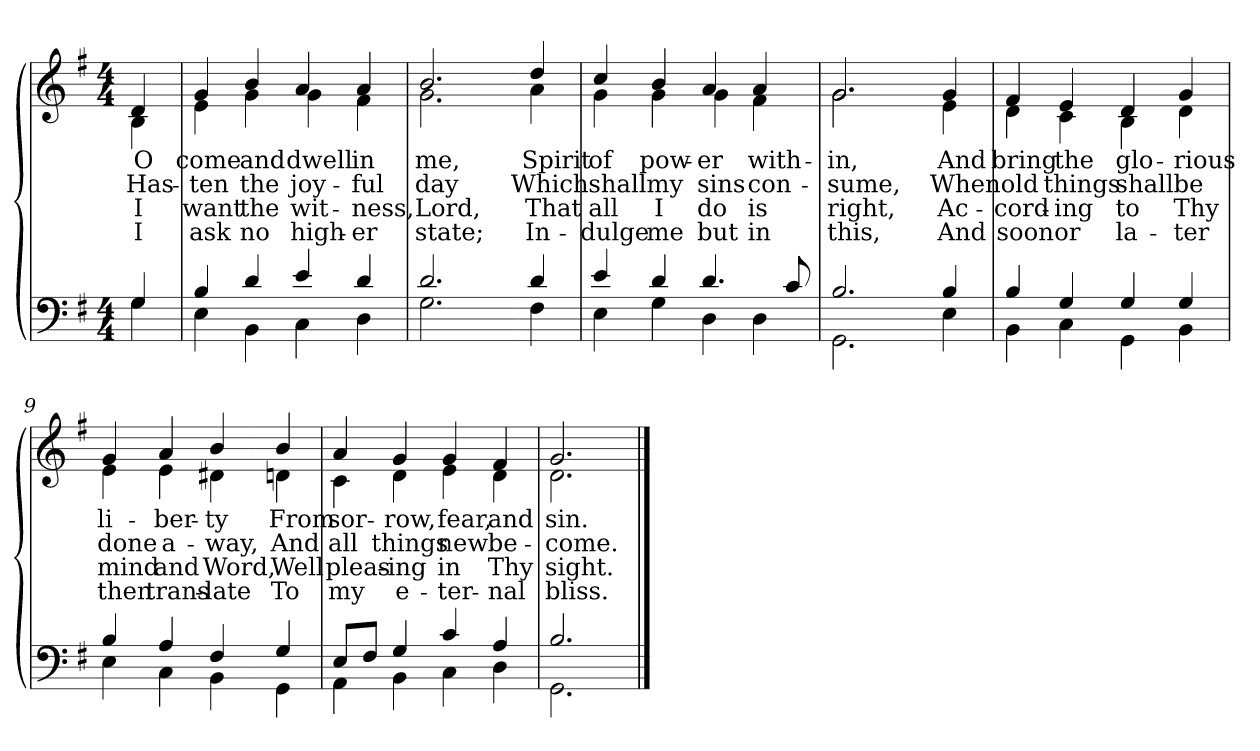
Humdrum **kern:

**kern	**kern	**text	**text	**text	**text
*part2	*part1	*part1	*part1	*part1	*part1
*staff2	*staff1	*staff1	*staff1	*staff1	*staff1
*clefF4	*clefG2	*	*	*	*
*k[f#]	*k[f#]	*	*	*	*
*M4/4	*M4/4	*	*	*	*
=1	=1	=1	=1	=1	=1
*^	*	*	*	*	*
!	!	!LO:TX:b:i:t=Verse	!	!	!	!
!	!	!	!LO:LY:b	!LO:LY:b	!LO:LY:b	!LO:LY:b
*	*	*^	*	*	*	*
4G/	4G\	4d/	4B\	O	Has-	I	I
=2	=2	=2	=2	=2	=2	=2	=2
!	!	!	!	!LO:LY:b	!LO:LY:b	!LO:LY:b	!LO:LY:b
4B/	4E\	4g/	4e\	come	-ten	want	ask
!	!	!	!	!LO:LY:b	!LO:LY:b	!LO:LY:b	!LO:LY:b
4d/	4BB\	4b/	4g\	and	the	the	no
!	!	!	!	!LO:LY:b	!LO:LY:b	!LO:LY:b	!LO:LY:b
4e/	4C\	4a/	4g\	dwell	joy-	wit-	high-
!	!	!	!	!LO:LY:b	!LO:LY:b	!LO:LY:b	!LO:LY:b
4d/	4D\	4a/	4f#\	in	-ful	-ness,	-er
=3	=3	=3	=3	=3	=3	=3	=3
!	!	!	!	!LO:LY:b	!LO:LY:b	!LO:LY:b	!LO:LY:b
2.d/	2.G\	2.b/	2.g\	me,	day	Lord,	state;
!!LO:LB:g=z	!!
=4-	=4-	=4-	=4-	=4-	=4-	=4-	=4-
!	!	!	!	!LO:LY:b	!LO:LY:b	!LO:LY:b	!LO:LY:b
4d/	4F#\	4dd/	4a\	Spirit	Which	That	In-
=5	=5	=5	=5	=5	=5	=5	=5
!	!	!	!	!LO:LY:b	!LO:LY:b	!LO:LY:b	!LO:LY:b
4e/	4E\	4cc/	4g\	of	shall	all	-dulge
!	!	!	!	!LO:LY:b	!LO:LY:b	!LO:LY:b	!LO:LY:b
4d/	4G\	4b/	4g\	pow-	my	I	me
!	!	!	!	!LO:LY:b	!LO:LY:b	!LO:LY:b	!LO:LY:b
4.d/	4D\	4a/	4g\	-er	sins	do	but
!	!	!	!	!LO:LY:b	!LO:LY:b	!LO:LY:b	!LO:LY:b
.	4D\	4a/	4f#\	with-	con-	is	in
8c/	.	.	.	.	.	.	.
=6	=6	=6	=6	=6	=6	=6	=6
!	!	!	!	!LO:LY:b	!LO:LY:b	!LO:LY:b	!LO:LY:b
2.B/	2.GG\	2.g/	2.g\	-in,	-sume,	right,	this,
!!LO:LB:g=z	!!
=7-	=7-	=7-	=7-	=7-	=7-	=7-	=7-
!	!	!	!	!LO:LY:b	!LO:LY:b	!LO:LY:b	!LO:LY:b
4B/	4E\	4g/	4e\	And	When	Ac-	And
=8	=8	=8	=8	=8	=8	=8	=8
!	!	!	!	!LO:LY:b	!LO:LY:b	!LO:LY:b	!LO:LY:b
4B/	4BB\	4f#/	4d\	bring	old	-cord-	soon
!	!	!	!	!LO:LY:b	!LO:LY:b	!LO:LY:b	!LO:LY:b
4G/	4C\	4e/	4c\	the	things	-ing	or
!	!	!	!	!LO:LY:b	!LO:LY:b	!LO:LY:b	!LO:LY:b
4G/	4GG\	4d/	4B\	glo-	shall	to	la-
!	!	!	!	!LO:LY:b	!LO:LY:b	!LO:LY:b	!LO:LY:b
4G/	4BB\	4g/	4d\	-rious	be	Thy	-ter
=9	=9	=9	=9	=9	=9	=9	=9
!	!	!	!	!LO:LY:b	!LO:LY:b	!LO:LY:b	!LO:LY:b
4B/	4E\	4g/	4e\	li-	done	mind	then
!	!	!	!	!LO:LY:b	!LO:LY:b	!LO:LY:b	!LO:LY:b
4A/	4C\	4a/	4e\	-ber-	a-	and	trans-
!	!	!	!	!LO:LY:b	!LO:LY:b	!LO:LY:b	!LO:LY:b
4F#/	4BB\	4b/	4d#X\	-ty	-way,	Word,	-late
!!LO:LB:g=z	!!
=10-	=10-	=10-	=10-	=10-	=10-	=10-	=10-
!	!	!	!	!LO:LY:b	!LO:LY:b	!LO:LY:b	!LO:LY:b
4G/	4GG\	4b/	4d\	From	And	Well	To
=11	=11	=11	=11	=11	=11	=11	=11
!	!	!	!	!LO:LY:b	!LO:LY:b	!LO:LY:b	!LO:LY:b
8E/L	4AA\	4a/	4c\	sor-	all	pleas-	my
8F#/J	.	.	.	.	.	.	.
!	!	!	!	!LO:LY:b	!LO:LY:b	!LO:LY:b	!LO:LY:b
4G/	4BB\	4g/	4d\	-row,	things	-ing	e-
!	!	!	!	!LO:LY:b	!LO:LY:b	!LO:LY:b	!LO:LY:b
4c/	4C\	4g/	4e\	fear,	new	in	-ter-
!	!	!	!	!LO:LY:b	!LO:LY:b	!LO:LY:b	!LO:LY:b
4A/	4D\	4f#/	4d\	and	be-	Thy	-nal
=12	=12	=12	=12	=12	=12	=12	=12
!	!	!	!	!LO:LY:b	!LO:LY:b	!LO:LY:b	!LO:LY:b
2.B/	2.GG\	2.g/	2.d\	sin.	-come.	sight.	bliss.
*v	*v	*	*	*	*	*	*
*	*v	*v	*	*	*	*
==	==	==	==	==	==
*-	*-	*-	*-	*-	*-
